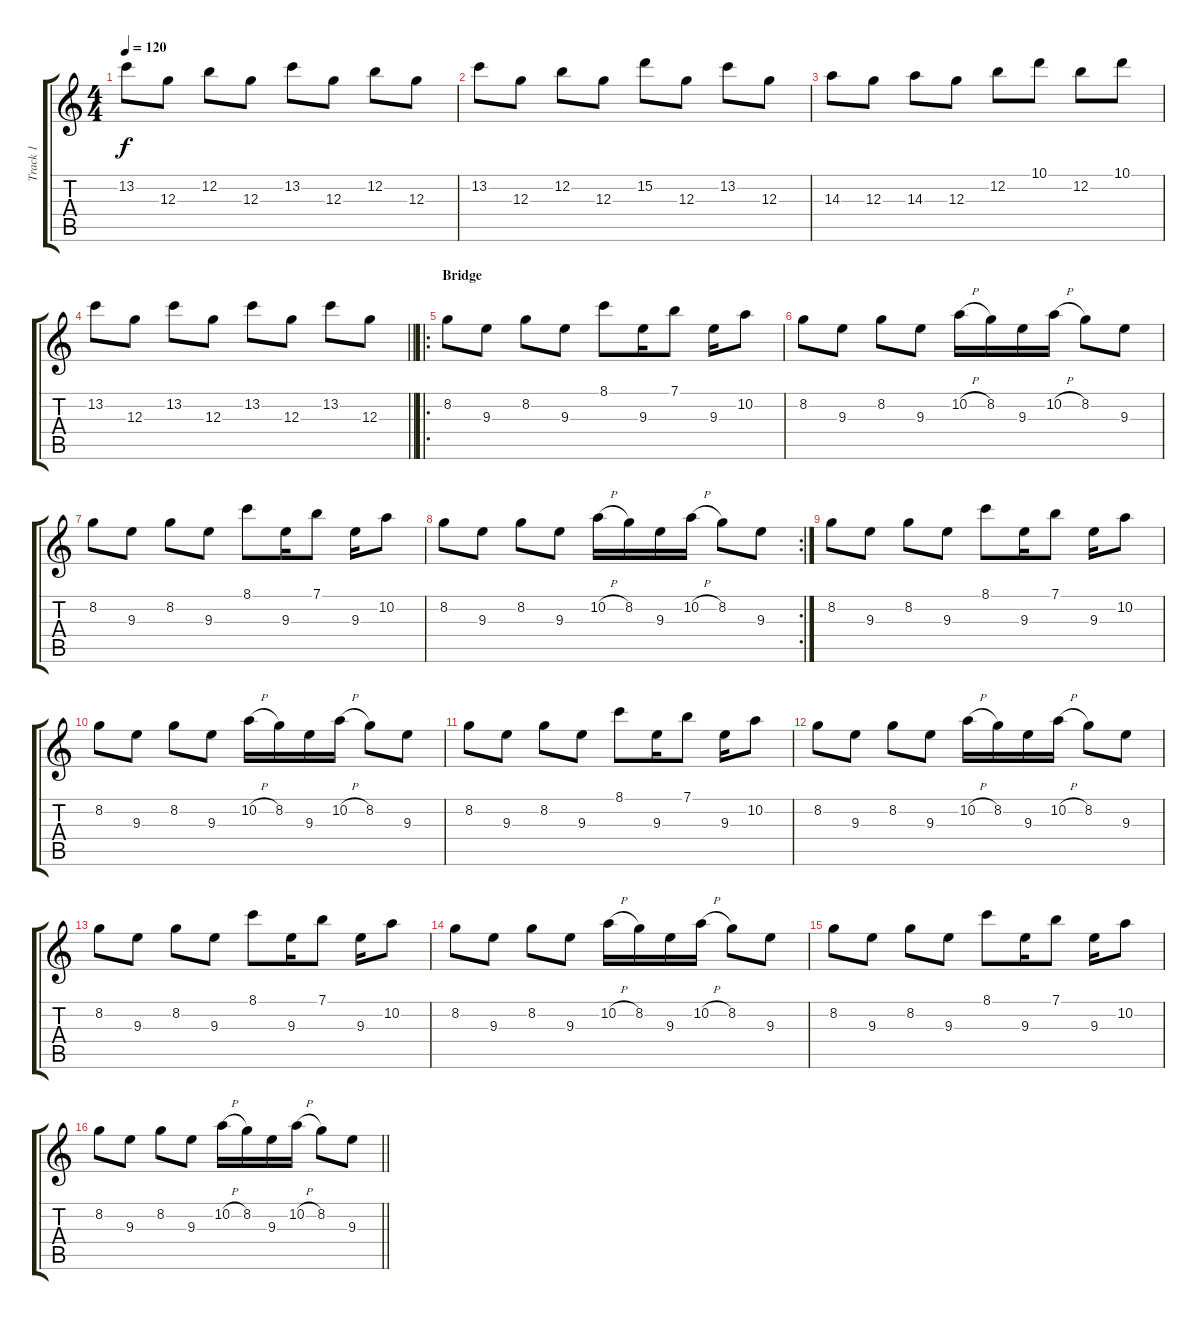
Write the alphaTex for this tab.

\track ("Track 1" "Track 1") {instrument acousticguitarsteel}
\staff {score tabs}
\tuning (E4 B3 G3 D3 A2 E2) {hide}
\ts (4 4)
\tempo 120
\clef g2
\ks c
13.2.8{dy f} 12.3.8 12.2.8 12.3.8 13.2.8 12.3.8 12.2.8 12.3.8 |
13.2.8 12.3.8 12.2.8 12.3.8 15.2.8 12.3.8 13.2.8 12.3.8 |
14.3.8 12.3.8 14.3.8 12.3.8 12.2.8 10.1.8 12.2.8 10.1.8 |
\barLineRight lightlight
13.2.8 12.3.8 13.2.8 12.3.8 13.2.8 12.3.8 13.2.8 12.3.8 |
\ro
\section ("" "Bridge")
8.2.8 9.3.8 8.2.8 9.3.8 8.1.8 9.3.16 7.1.8 9.3.16 10.2.8 |
8.2.8 9.3.8 8.2.8 9.3.8 10.2{h}.16 8.2.16 9.3.16 10.2{h}.16 8.2.8 9.3.8 |
8.2.8 9.3.8 8.2.8 9.3.8 8.1.8 9.3.16 7.1.8 9.3.16 10.2.8 |
\rc 2
8.2.8 9.3.8 8.2.8 9.3.8 10.2{h}.16 8.2.16 9.3.16 10.2{h}.16 8.2.8 9.3.8 |
8.2.8 9.3.8 8.2.8 9.3.8 8.1.8 9.3.16 7.1.8 9.3.16 10.2.8 |
8.2.8 9.3.8 8.2.8 9.3.8 10.2{h}.16 8.2.16 9.3.16 10.2{h}.16 8.2.8 9.3.8 |
8.2.8 9.3.8 8.2.8 9.3.8 8.1.8 9.3.16 7.1.8 9.3.16 10.2.8 |
8.2.8 9.3.8 8.2.8 9.3.8 10.2{h}.16 8.2.16 9.3.16 10.2{h}.16 8.2.8 9.3.8 |
8.2.8 9.3.8 8.2.8 9.3.8 8.1.8 9.3.16 7.1.8 9.3.16 10.2.8 |
8.2.8 9.3.8 8.2.8 9.3.8 10.2{h}.16 8.2.16 9.3.16 10.2{h}.16 8.2.8 9.3.8 |
8.2.8 9.3.8 8.2.8 9.3.8 8.1.8 9.3.16 7.1.8 9.3.16 10.2.8 |
\barLineRight lightlight
8.2.8 9.3.8 8.2.8 9.3.8 10.2{h}.16 8.2.16 9.3.16 10.2{h}.16 8.2.8 9.3.8
